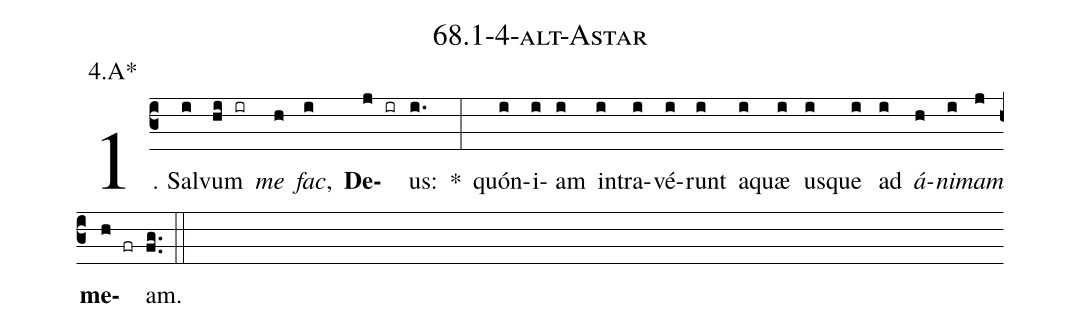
name: 68.1-4-alt-Astar;
annotation: 4.A*;
%%
(c3)1. Sal(i)vum(hi ir) <i>me</i>(h) <i>fac</i>,(i) <b>De</b>(j ir)us:(i.) *(:) quón(i)i(i)am(i) in(i)tra(i)vé(i)runt(i) a(i)quæ(i) us(i)que(i) ad(i) <i>á</i>(h)<i>ni</i>(i)<i>mam</i>(j) <b>me</b>(h fr)am.(fg..) (::)


%E(i) u(h) o(i) u(j) a(h) e.(fg..) (::)
